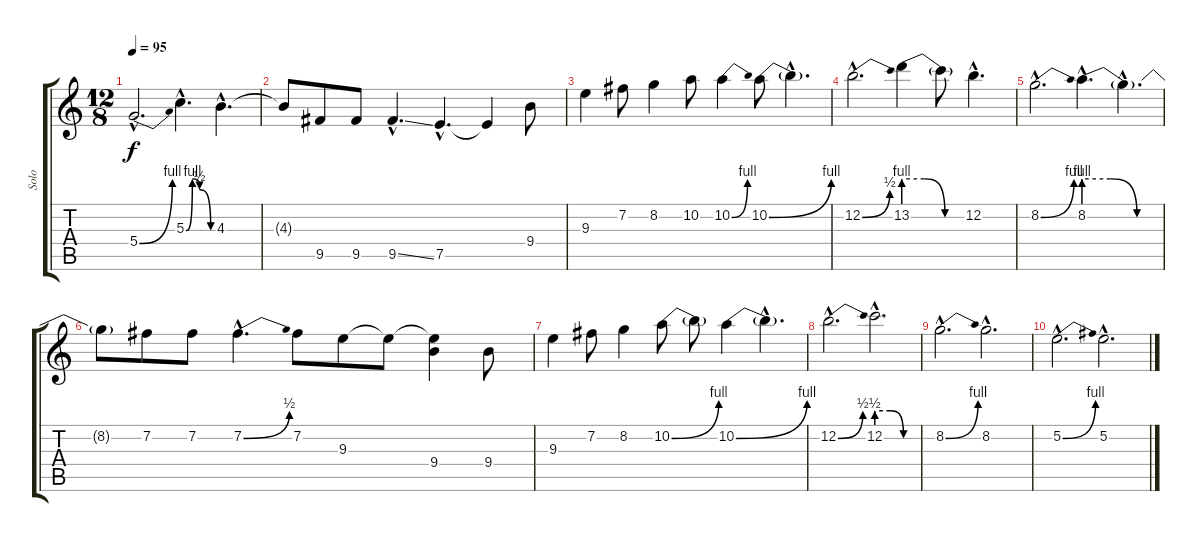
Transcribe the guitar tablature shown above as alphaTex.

\track ("Solo" "Solo") {instrument distortionguitar}
\staff {score tabs}
\tuning (E4 B3 G3 D3 A2 E2) {hide}
\ts (12 8)
\tempo 95
\clef g2
\ks c
5.4{be (bend 0 0 60 4) hac}.2{d dy f} 5.3{be (custom 0 0 14 4 30 2 55 0 60 0) hac}.4{d} 4.3{hac}.4{d} |
4.3{t}.8{instrument electricguitarjazz} 9.5.8 9.5.8 9.5{ss hac}.4{d} 7.5{hac}.4{d} 7.5{t}.4 9.4.8 |
9.3.4 7.2.8 8.2.4 10.2.8 10.2{be (bend 0 0 60 4)}.4 10.2{be (bend 0 0 60 4)}.8 10.2{hac t}.4{d} |
12.2{be (bend 0 0 60 2) hac}.2{d} 13.2{be (custom 0 4 20 4 40 0 60 0)}.4 13.2{t}.8 12.2{hac}.4{d} |
8.2{be (bend 0 0 60 4) hac}.2{d instrument electricguitarjazz} 8.2{be (custom 0 4 20 4 40 0 60 0) hac}.4{d} 8.2{hac t}.4{d} |
8.2{t}.8 7.2.8 7.2.8 7.2{be (bend 0 0 60 2) hac}.4{d} 7.2.8 9.3.8 9.3{t}.8 (9.3{t} 9.4).4 9.4.8 |
9.3.4 7.2.8 8.2.4 10.2{be (bend 0 0 60 4)}.8 10.2{t}.8 10.2{be (bend 0 0 60 4)}.4 10.2{hac t}.4{d} |
12.2{be (bend 0 0 60 2) hac}.2{d instrument electricguitarjazz} 12.2{be (custom 0 2 20 2 40 0 60 0) hac}.2{d} |
8.2{be (bend 0 0 60 4) hac}.2{d volume 2} 8.2{hac}.2{d} |
5.2{be (bend 0 0 60 4) hac}.2{d} 5.2{hac}.2{d}
